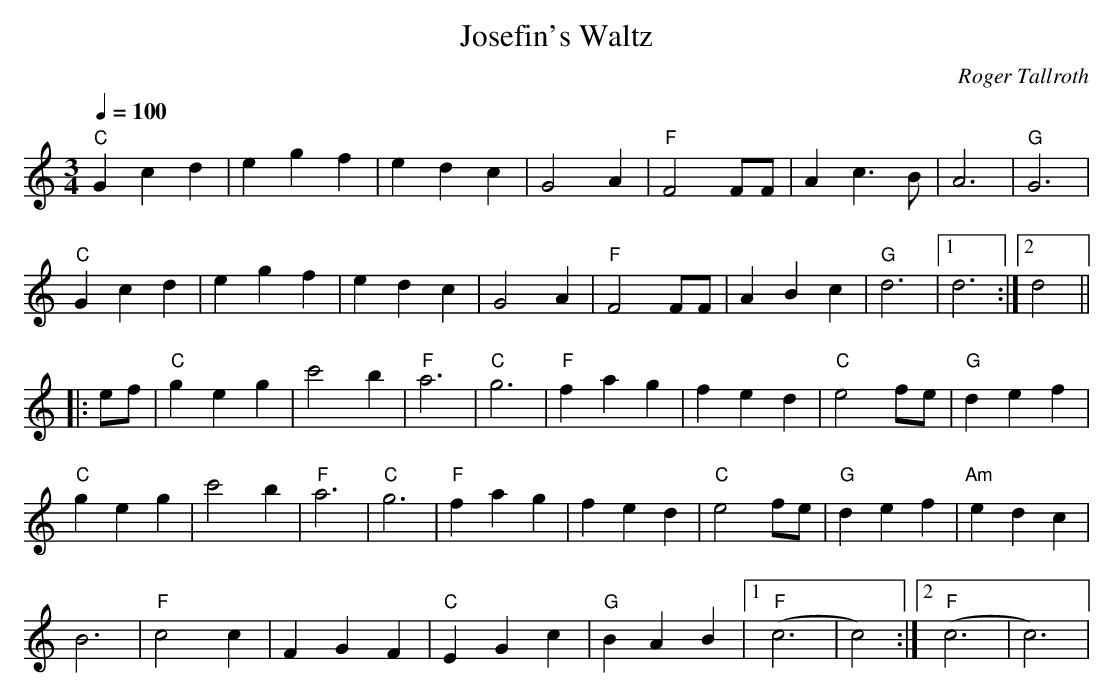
X:1
T:Josefin's Waltz
M:3/4
L:1/4
Q:100
C:Roger Tallroth
K:C
"C"G c d|e g f|e d c|G2 A|"F"F2 F/2F/2|A c>B|A3|"G"G3|!
"C"G c d|e g f|e d c|G2 A|"F"F2 F/2F/2|A B c|"G"d3
|1 d3:|2 d2||!
|:e/2f/2|"C"g e g|c'2 b|"F"a3|"C"g3|"F"f a g|f e d|"C"e2 f/2e/2|
"G"def|!
"C"g e g|c'2 b|"F"a3|"C"g3|"F"f a g|f e d|"C"e2 f/2e/2|"G"def|
"Am"edc|!
B3|"F"c2 c|F G F|"C"E G c|"G"B A B|1 "F"(c3|c2):|2 "F"(c3|c3)|!
